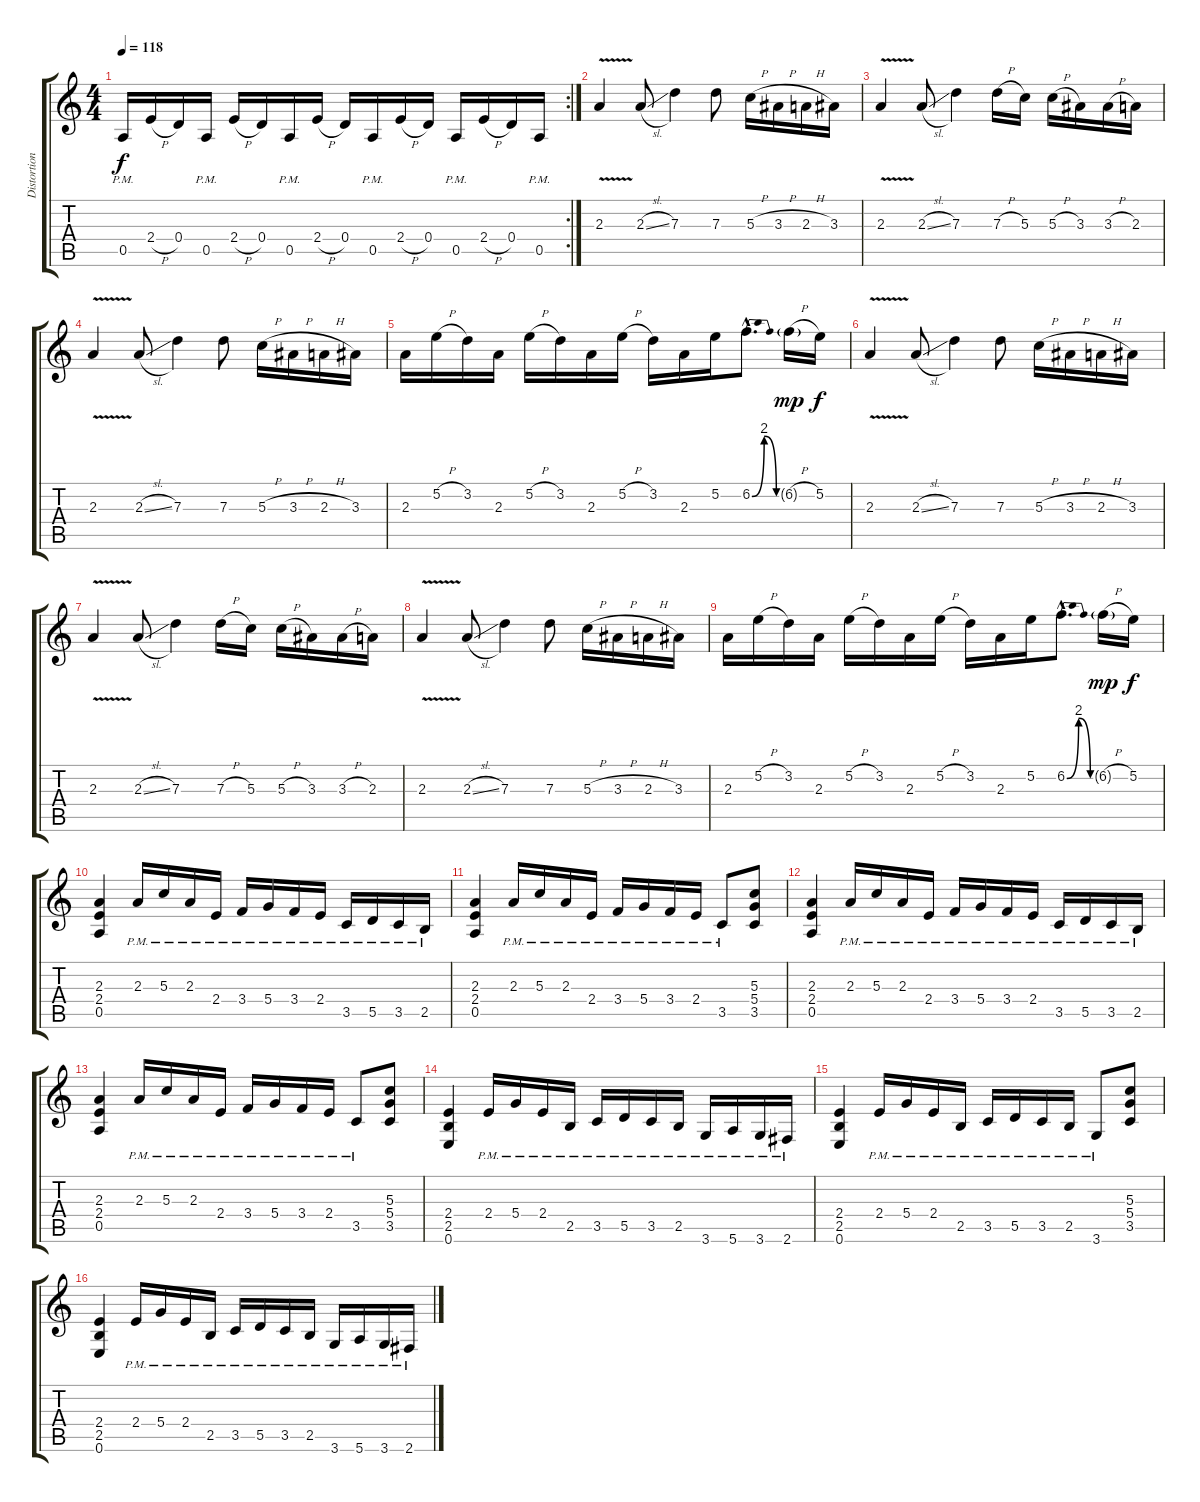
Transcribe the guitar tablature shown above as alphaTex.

\track ("Distortion Guitar 1" "Distortion") {instrument overdrivenguitar}
\staff {score tabs}
\tuning (E4 B3 G3 D3 A2 E2) {hide}
\rc 2
\ts (4 4)
\tempo 118
\clef g2
\ks c
0.5{pm}.16{dy f} 2.4{h}.16 0.4.16 0.5{pm}.16 2.4{h}.16 0.4.16 0.5{pm}.16 2.4{h}.16 0.4.16 0.5{pm}.16 2.4{h}.16 0.4.16 0.5{pm}.16 2.4{h}.16 0.4.16 0.5{pm}.16 |
2.3{v}.4 2.3{sl}.8 7.3.4 7.3.8 5.3{h}.16 3.3{h}.16 2.3{h}.16 3.3.16 |
2.3{v}.4 2.3{sl}.8 7.3.4 7.3{h}.16 5.3.16 5.3{h}.16 3.3.16 3.3{h}.16 2.3.16 |
2.3{v}.4 2.3{sl}.8 7.3.4 7.3.8 5.3{h}.16 3.3{h}.16 2.3{h}.16 3.3.16 |
2.3.16 5.2{h}.16 3.2.16 2.3.16 5.2{h}.16 3.2.16 2.3.16 5.2{h}.16 3.2.16 2.3.16 5.2.16 6.2{be (bendrelease 0 0 30 8 30 8 60 0) hac}.8{d} 6.2{h g}.16{dy mp} 5.2.16{dy f} |
2.3{v}.4 2.3{sl}.8 7.3.4 7.3.8 5.3{h}.16 3.3{h}.16 2.3{h}.16 3.3.16 |
2.3{v}.4 2.3{sl}.8 7.3.4 7.3{h}.16 5.3.16 5.3{h}.16 3.3.16 3.3{h}.16 2.3.16 |
2.3{v}.4 2.3{sl}.8 7.3.4 7.3.8 5.3{h}.16 3.3{h}.16 2.3{h}.16 3.3.16 |
2.3.16 5.2{h}.16 3.2.16 2.3.16 5.2{h}.16 3.2.16 2.3.16 5.2{h}.16 3.2.16 2.3.16 5.2.16 6.2{be (bendrelease 0 0 30 8 30 8 60 0) hac}.8{d} 6.2{h g}.16{dy mp} 5.2.16{dy f} |
(2.3 2.4 0.5).4 2.3{pm}.16 5.3{pm}.16 2.3{pm}.16 2.4{pm}.16 3.4{pm}.16 5.4{pm}.16 3.4{pm}.16 2.4{pm}.16 3.5{pm}.16 5.5{pm}.16 3.5{pm}.16 2.5{pm}.16 |
(2.3 2.4 0.5).4 2.3{pm}.16 5.3{pm}.16 2.3{pm}.16 2.4{pm}.16 3.4{pm}.16 5.4{pm}.16 3.4{pm}.16 2.4{pm}.16 3.5{pm}.8 (5.3 5.4 3.5).8 |
(2.3 2.4 0.5).4 2.3{pm}.16 5.3{pm}.16 2.3{pm}.16 2.4{pm}.16 3.4{pm}.16 5.4{pm}.16 3.4{pm}.16 2.4{pm}.16 3.5{pm}.16 5.5{pm}.16 3.5{pm}.16 2.5{pm}.16 |
(2.3 2.4 0.5).4 2.3{pm}.16 5.3{pm}.16 2.3{pm}.16 2.4{pm}.16 3.4{pm}.16 5.4{pm}.16 3.4{pm}.16 2.4{pm}.16 3.5{pm}.8 (5.3 5.4 3.5).8 |
(2.4 2.5 0.6).4 2.4{pm}.16 5.4{pm}.16 2.4{pm}.16 2.5{pm}.16 3.5{pm}.16 5.5{pm}.16 3.5{pm}.16 2.5{pm}.16 3.6{pm}.16 5.6{pm}.16 3.6{pm}.16 2.6{pm}.16 |
(2.4 2.5 0.6).4 2.4{pm}.16 5.4{pm}.16 2.4{pm}.16 2.5{pm}.16 3.5{pm}.16 5.5{pm}.16 3.5{pm}.16 2.5{pm}.16 3.6{pm}.8 (5.3 5.4 3.5).8 |
(2.4 2.5 0.6).4 2.4{pm}.16 5.4{pm}.16 2.4{pm}.16 2.5{pm}.16 3.5{pm}.16 5.5{pm}.16 3.5{pm}.16 2.5{pm}.16 3.6{pm}.16 5.6{pm}.16 3.6{pm}.16 2.6{pm}.16
